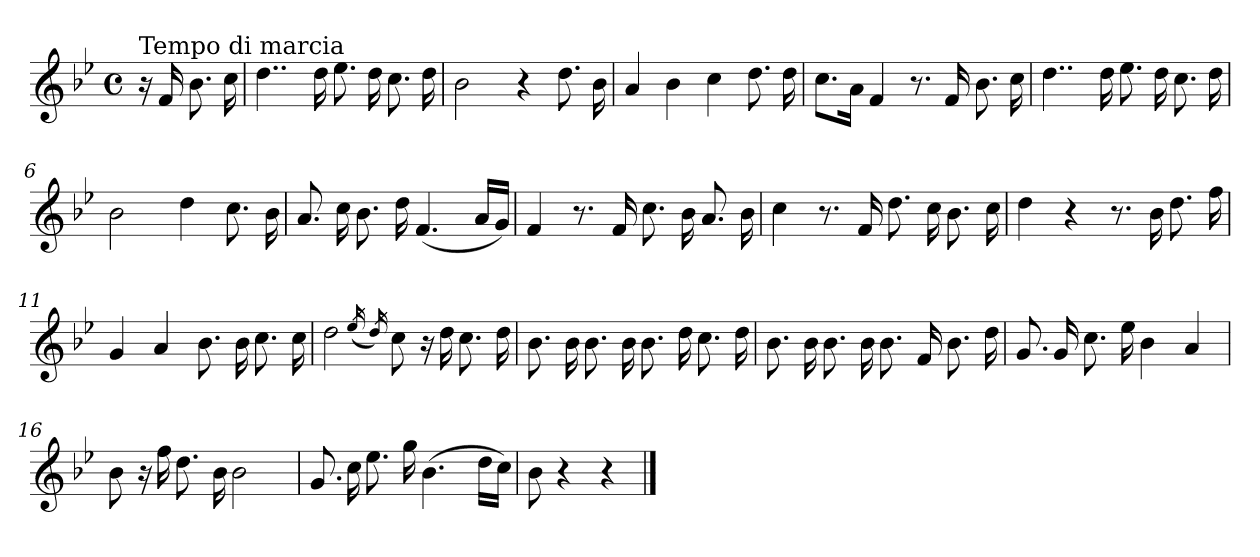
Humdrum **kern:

**kern
*part1
*staff1
*clefG2
*k[b-e-]
*B-:
*M4/4
*met(c)
=
!LO:TX:a:t=Tempo di marcia
16r
16f/
8.b-\
16cc\
=1
4..dd\
16dd\
8.ee-\
16dd\
8.cc\
16dd\
=2
2b-\
4r
8.dd\
16b-\
=3
4a/
4b-\
4cc\
8.dd\
16dd\
=4
8.cc\L
16a\Jk
4f/
8.r
16f/
8.b-\
16cc\
!!LO:LB:g=z
=5
4..dd\
16dd\
8.ee-\
16dd\
8.cc\
16dd\
=6
2b-\
4dd\
8.cc\
16b-\
=7
8.a/
16cc\
8.b-\
16dd\
(<4.f/
16a/LL
16g/JJ)
=8
4f/
8.r
16f/
8.cc\
16b-\
8.a/
16b-\
=9
4cc\
8.r
16f/
8.dd\
16cc\
8.b-\
16cc\
!!LO:LB:g=z
=10
4dd\
4r
8.r
16b-\
8.dd\
16ff\
=11
4g/
4a/
8.b-\
16b-\
8.cc\
16cc\
=12
2dd\
(<16qee-/
16qdd/)
8cc\
16r
16dd\
8.cc\
16dd\
=13
8.b-\
16b-\
8.b-\
16b-\
8.b-\
16dd\
8.cc\
16dd\
=14
8.b-\
16b-\
8.b-\
16b-\
8.b-\
16f/
8.b-\
16dd\
!!LO:LB:g=z
=15
8.g/
16g/
8.cc\
16ee-\
4b-\
4a/
=16
8b-\
16r
16ff\
8.dd\
16b-\
2b-\
=17
8.g/
16cc\
8.ee-\
16gg\
(>4.b-\
16dd\LL
16cc\JJ)
=18
8b-\
4r
4r
==
*-
